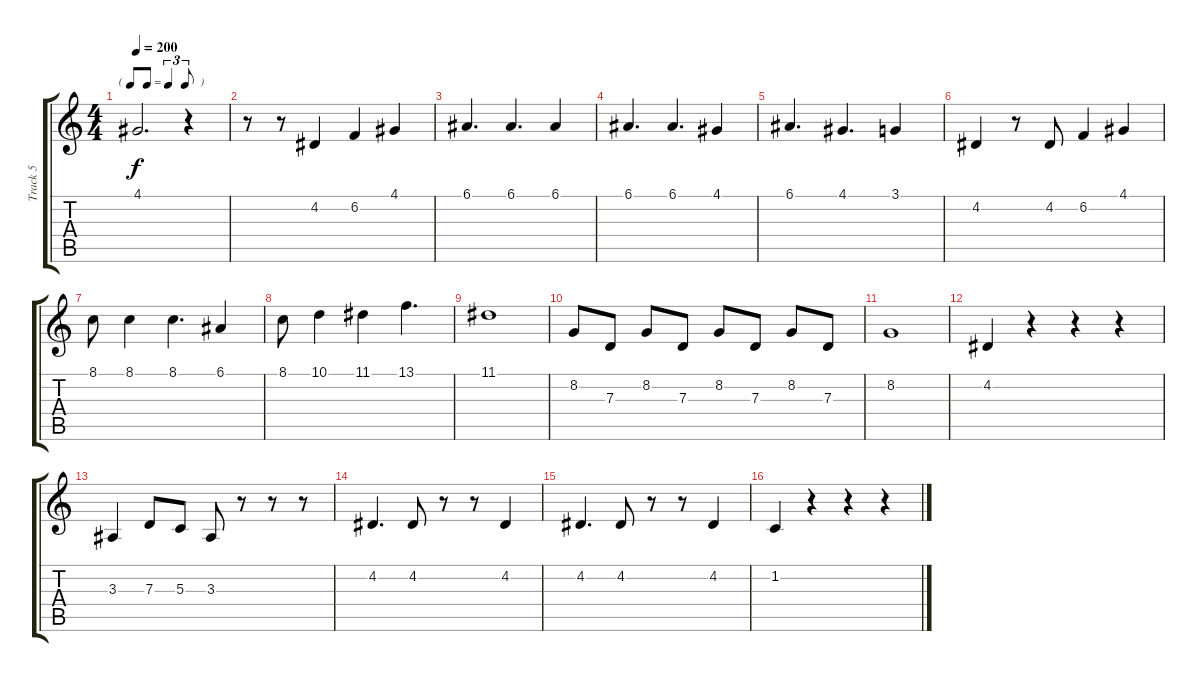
\track ("Track 5" "Track 5") {instrument trumpet}
\staff {score tabs}
\tuning (E4 B3 G3 D3 A2 E2) {hide}
\ts (4 4)
\tf triplet8th
\tempo 200
\clef g2
\ks c
4.1.2{d dy f} r.4 |
r.8 r.8 4.2.4 6.2.4 4.1.4 |
6.1.4{d} 6.1.4{d} 6.1.4 |
6.1.4{d} 6.1.4{d} 4.1.4 |
6.1.4{d} 4.1.4{d} 3.1.4 |
4.2.4 r.8 4.2.8 6.2.4 4.1.4 |
8.1.8 8.1.4 8.1.4{d} 6.1.4 |
8.1.8 10.1.4 11.1.4 13.1.4{d} |
11.1.1 |
8.2.8 7.3.8 8.2.8 7.3.8 8.2.8 7.3.8 8.2.8 7.3.8 |
8.2.1 |
4.2.4 r.4 r.4 r.4 |
3.3.4 7.3.8 5.3.8 3.3.8 r.8 r.8 r.8 |
4.2.4{d} 4.2.8 r.8 r.8 4.2.4 |
4.2.4{d} 4.2.8 r.8 r.8 4.2.4 |
1.2.4 r.4 r.4 r.4
